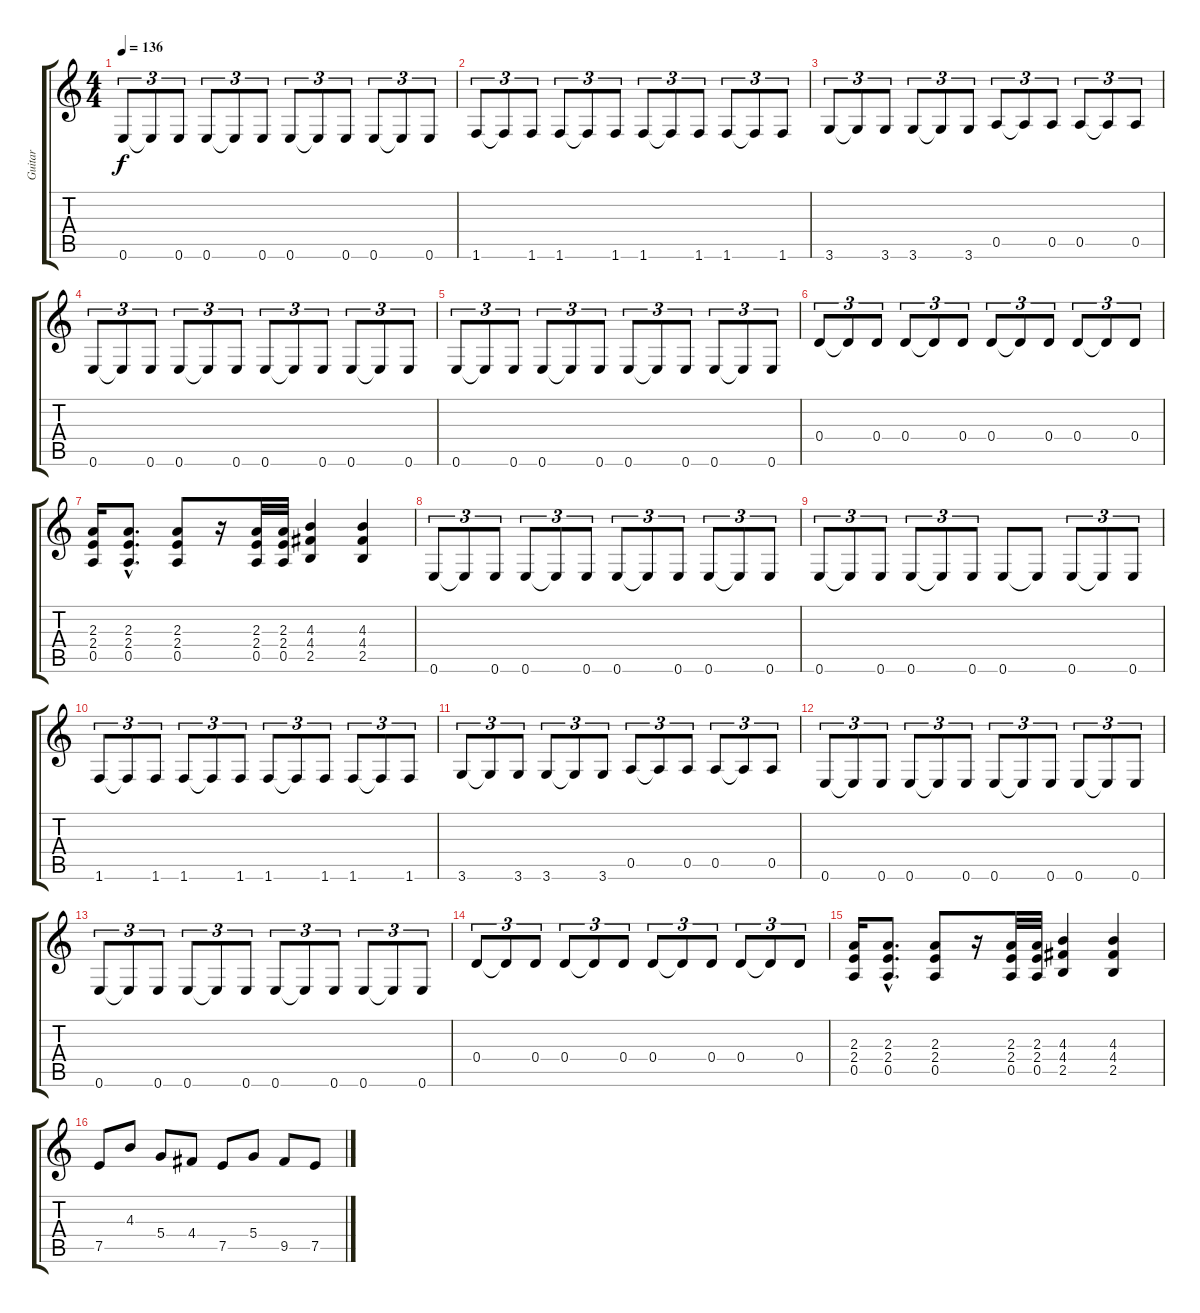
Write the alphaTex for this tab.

\track ("Guitar" "Guitar") {instrument distortionguitar}
\staff {score tabs}
\tuning (E4 B3 G3 D3 A2 E2) {hide}
\ts (4 4)
\tempo 136
\clef g2
\ks c
0.6.8{tu (3 2) dy f} 0.6{t}.8{tu (3 2)} 0.6.8{tu (3 2)} 0.6.8{tu (3 2)} 0.6{t}.8{tu (3 2)} 0.6.8{tu (3 2)} 0.6.8{tu (3 2)} 0.6{t}.8{tu (3 2)} 0.6.8{tu (3 2)} 0.6.8{tu (3 2)} 0.6{t}.8{tu (3 2)} 0.6.8{tu (3 2)} |
1.6.8{tu (3 2)} 1.6{t}.8{tu (3 2)} 1.6.8{tu (3 2)} 1.6.8{tu (3 2)} 1.6{t}.8{tu (3 2)} 1.6.8{tu (3 2)} 1.6.8{tu (3 2)} 1.6{t}.8{tu (3 2)} 1.6.8{tu (3 2)} 1.6.8{tu (3 2)} 1.6{t}.8{tu (3 2)} 1.6.8{tu (3 2)} |
3.6.8{tu (3 2)} 3.6{t}.8{tu (3 2)} 3.6.8{tu (3 2)} 3.6.8{tu (3 2)} 3.6{t}.8{tu (3 2)} 3.6.8{tu (3 2)} 0.5.8{tu (3 2)} 0.5{t}.8{tu (3 2)} 0.5.8{tu (3 2)} 0.5.8{tu (3 2)} 0.5{t}.8{tu (3 2)} 0.5.8{tu (3 2)} |
0.6.8{tu (3 2)} 0.6{t}.8{tu (3 2)} 0.6.8{tu (3 2)} 0.6.8{tu (3 2)} 0.6{t}.8{tu (3 2)} 0.6.8{tu (3 2)} 0.6.8{tu (3 2)} 0.6{t}.8{tu (3 2)} 0.6.8{tu (3 2)} 0.6.8{tu (3 2)} 0.6{t}.8{tu (3 2)} 0.6.8{tu (3 2)} |
0.6.8{tu (3 2)} 0.6{t}.8{tu (3 2)} 0.6.8{tu (3 2)} 0.6.8{tu (3 2)} 0.6{t}.8{tu (3 2)} 0.6.8{tu (3 2)} 0.6.8{tu (3 2)} 0.6{t}.8{tu (3 2)} 0.6.8{tu (3 2)} 0.6.8{tu (3 2)} 0.6{t}.8{tu (3 2)} 0.6.8{tu (3 2)} |
0.4.8{tu (3 2)} 0.4{t}.8{tu (3 2)} 0.4.8{tu (3 2)} 0.4.8{tu (3 2)} 0.4{t}.8{tu (3 2)} 0.4.8{tu (3 2)} 0.4.8{tu (3 2)} 0.4{t}.8{tu (3 2)} 0.4.8{tu (3 2)} 0.4.8{tu (3 2)} 0.4{t}.8{tu (3 2)} 0.4.8{tu (3 2)} |
(2.3 2.4 0.5).16 (2.3{hac} 2.4{hac} 0.5{hac}).8{d} (2.3 2.4 0.5).8 r.16 (2.3 2.4 0.5).32 (2.3 2.4 0.5).32 (4.3 4.4 2.5).4 (4.3 4.4 2.5).4 |
0.6.8{tu (3 2)} 0.6{t}.8{tu (3 2)} 0.6.8{tu (3 2)} 0.6.8{tu (3 2)} 0.6{t}.8{tu (3 2)} 0.6.8{tu (3 2)} 0.6.8{tu (3 2)} 0.6{t}.8{tu (3 2)} 0.6.8{tu (3 2)} 0.6.8{tu (3 2)} 0.6{t}.8{tu (3 2)} 0.6.8{tu (3 2)} |
0.6.8{tu (3 2)} 0.6{t}.8{tu (3 2)} 0.6.8{tu (3 2)} 0.6.8{tu (3 2)} 0.6{t}.8{tu (3 2)} 0.6.8{tu (3 2)} 0.6.8 0.6{t}.8 0.6.8{tu (3 2)} 0.6{t}.8{tu (3 2)} 0.6.8{tu (3 2)} |
1.6.8{tu (3 2)} 1.6{t}.8{tu (3 2)} 1.6.8{tu (3 2)} 1.6.8{tu (3 2)} 1.6{t}.8{tu (3 2)} 1.6.8{tu (3 2)} 1.6.8{tu (3 2)} 1.6{t}.8{tu (3 2)} 1.6.8{tu (3 2)} 1.6.8{tu (3 2)} 1.6{t}.8{tu (3 2)} 1.6.8{tu (3 2)} |
3.6.8{tu (3 2)} 3.6{t}.8{tu (3 2)} 3.6.8{tu (3 2)} 3.6.8{tu (3 2)} 3.6{t}.8{tu (3 2)} 3.6.8{tu (3 2)} 0.5.8{tu (3 2)} 0.5{t}.8{tu (3 2)} 0.5.8{tu (3 2)} 0.5.8{tu (3 2)} 0.5{t}.8{tu (3 2)} 0.5.8{tu (3 2)} |
0.6.8{tu (3 2)} 0.6{t}.8{tu (3 2)} 0.6.8{tu (3 2)} 0.6.8{tu (3 2)} 0.6{t}.8{tu (3 2)} 0.6.8{tu (3 2)} 0.6.8{tu (3 2)} 0.6{t}.8{tu (3 2)} 0.6.8{tu (3 2)} 0.6.8{tu (3 2)} 0.6{t}.8{tu (3 2)} 0.6.8{tu (3 2)} |
0.6.8{tu (3 2)} 0.6{t}.8{tu (3 2)} 0.6.8{tu (3 2)} 0.6.8{tu (3 2)} 0.6{t}.8{tu (3 2)} 0.6.8{tu (3 2)} 0.6.8{tu (3 2)} 0.6{t}.8{tu (3 2)} 0.6.8{tu (3 2)} 0.6.8{tu (3 2)} 0.6{t}.8{tu (3 2)} 0.6.8{tu (3 2)} |
0.4.8{tu (3 2)} 0.4{t}.8{tu (3 2)} 0.4.8{tu (3 2)} 0.4.8{tu (3 2)} 0.4{t}.8{tu (3 2)} 0.4.8{tu (3 2)} 0.4.8{tu (3 2)} 0.4{t}.8{tu (3 2)} 0.4.8{tu (3 2)} 0.4.8{tu (3 2)} 0.4{t}.8{tu (3 2)} 0.4.8{tu (3 2)} |
(2.3 2.4 0.5).16 (2.3{hac} 2.4{hac} 0.5{hac}).8{d} (2.3 2.4 0.5).8 r.16 (2.3 2.4 0.5).32 (2.3 2.4 0.5).32 (4.3 4.4 2.5).4 (4.3 4.4 2.5).4 |
7.5.8 4.3.8 5.4.8 4.4.8 7.5.8 5.4.8 9.5.8 7.5.8
